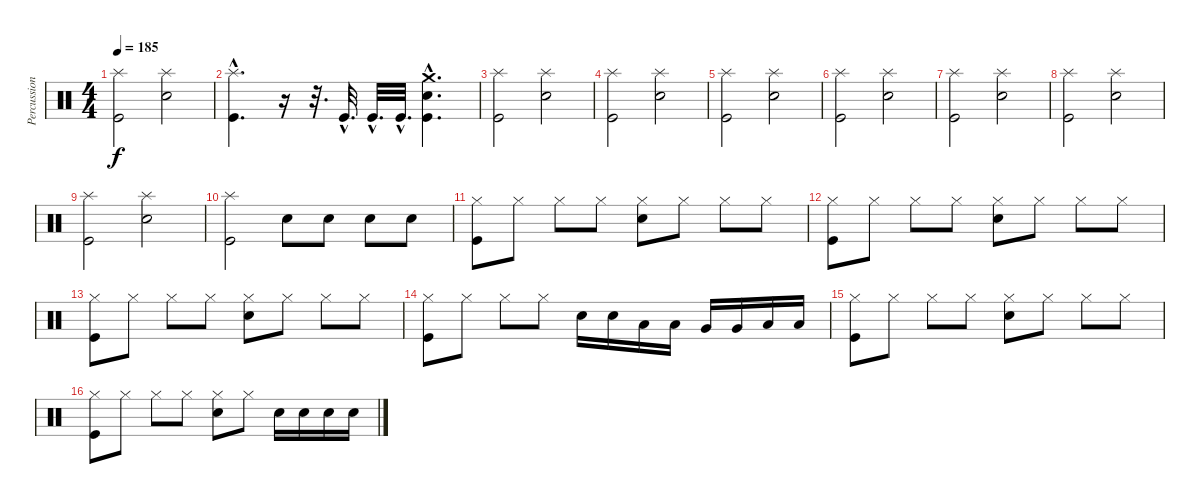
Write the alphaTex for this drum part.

\track ("Percussions" "Percussion") {instrument percussion}
\staff {score}
\articulation defaults
\ts (4 4)
\tempo 185
\clef neutral
\ks c
("Kick (hit)" "Splash (hit)").2{dy f} ("Electric Snare (hit)" "Splash (hit)").2 |
("Kick (hit)"{hac} "Splash (hit)"{hac}).4{d} r.16 r.32{d} "Kick (hit)"{hac}.32{d} "Kick (hit)"{hac}.32{d} "Kick (hit)"{hac}.32{d} ("Kick (hit)"{hac} "Electric Snare (hit)"{hac} "Crash medium (hit)"{hac}).4{d} |
("Kick (hit)" "Splash (hit)").2 ("Electric Snare (hit)" "Splash (hit)").2 |
("Kick (hit)" "Splash (hit)").2 ("Electric Snare (hit)" "Splash (hit)").2 |
("Kick (hit)" "Splash (hit)").2 ("Electric Snare (hit)" "Splash (hit)").2 |
("Kick (hit)" "Splash (hit)").2 ("Electric Snare (hit)" "Splash (hit)").2 |
("Kick (hit)" "Splash (hit)").2 ("Electric Snare (hit)" "Splash (hit)").2 |
("Kick (hit)" "Splash (hit)").2 ("Electric Snare (hit)" "Splash (hit)").2 |
("Kick (hit)" "Splash (hit)").2 ("Electric Snare (hit)" "Splash (hit)").2 |
("Kick (hit)" "Splash (hit)").2 "Electric Snare (hit)".8 "Electric Snare (hit)".8 "Electric Snare (hit)".8 "Electric Snare (hit)".8 |
("Kick (hit)" "Hi-Hat (closed)").8 "Hi-Hat (closed)".8 "Hi-Hat (closed)".8 "Hi-Hat (closed)".8 ("Electric Snare (hit)" "Hi-Hat (closed)").8 "Hi-Hat (closed)".8 "Hi-Hat (closed)".8 "Hi-Hat (closed)".8 |
("Kick (hit)" "Hi-Hat (closed)").8 "Hi-Hat (closed)".8 "Hi-Hat (closed)".8 "Hi-Hat (closed)".8 ("Electric Snare (hit)" "Hi-Hat (closed)").8 "Hi-Hat (closed)".8 "Hi-Hat (closed)".8 "Hi-Hat (closed)".8 |
("Kick (hit)" "Hi-Hat (closed)").8 "Hi-Hat (closed)".8 "Hi-Hat (closed)".8 "Hi-Hat (closed)".8 ("Electric Snare (hit)" "Hi-Hat (closed)").8 "Hi-Hat (closed)".8 "Hi-Hat (closed)".8 "Hi-Hat (closed)".8 |
("Kick (hit)" "Hi-Hat (closed)").8 "Hi-Hat (closed)".8 "Hi-Hat (closed)".8 "Hi-Hat (closed)".8 "Electric Snare (hit)".16 "Electric Snare (hit)".16 "Low Tom (hit)".16 "Low Tom (hit)".16 "Very Low Tom (hit)".16 "Very Low Tom (hit)".16 "Low Floor Tom (hit)".16 "Low Floor Tom (hit)".16 |
("Kick (hit)" "Hi-Hat (closed)").8 "Hi-Hat (closed)".8 "Hi-Hat (closed)".8 "Hi-Hat (closed)".8 ("Electric Snare (hit)" "Hi-Hat (closed)").8 "Hi-Hat (closed)".8 "Hi-Hat (closed)".8 "Hi-Hat (closed)".8 |
("Kick (hit)" "Hi-Hat (closed)").8 "Hi-Hat (closed)".8 "Hi-Hat (closed)".8 "Hi-Hat (closed)".8 ("Electric Snare (hit)" "Hi-Hat (closed)").8 "Hi-Hat (closed)".8 "Electric Snare (hit)".16 "Electric Snare (hit)".16 "Electric Snare (hit)".16 "Electric Snare (hit)".16
